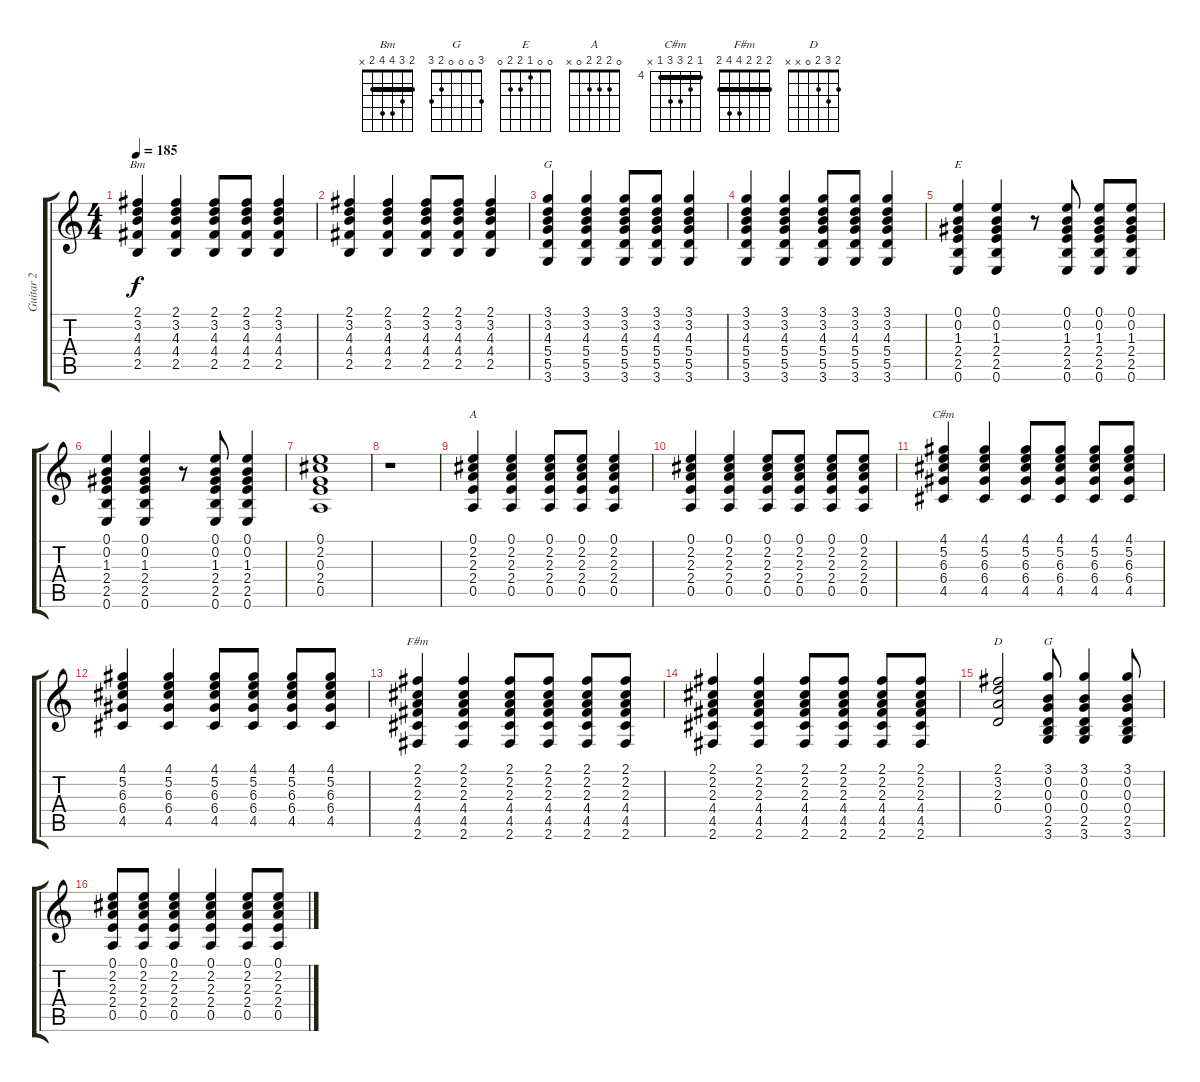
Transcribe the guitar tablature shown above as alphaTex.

\track ("Guitar 2" "Guitar 2") {instrument acousticguitarsteel}
\staff {score tabs}
\tuning (E4 B3 G3 D3 A2 E2) {hide}
\chord ("Bm" 2 3 4 4 2 x) {barre 2}
\chord ("G" 3 3 4 5 5 3) {barre 3}
\chord ("E" 0 0 1 2 2 0)
\chord ("A" 0 2 2 2 0 x)
\chord ("C#m" 4 5 6 6 4 x) {firstfret 4 barre 4}
\chord ("F#m" 2 2 2 4 4 2) {barre 2}
\chord ("D" 2 3 2 0 x x)
\chord ("G" 3 0 0 0 2 3)
\ts (4 4)
\tempo 185
\clef g2
\ks c
(2.1 3.2 4.3 4.4 2.5).4{ch "Bm" dy f instrument acousticguitarsteel} (2.1 3.2 4.3 4.4 2.5).4 (2.1 3.2 4.3 4.4 2.5).8 (2.1 3.2 4.3 4.4 2.5).8 (2.1 3.2 4.3 4.4 2.5).4 |
(2.1 3.2 4.3 4.4 2.5).4 (2.1 3.2 4.3 4.4 2.5).4 (2.1 3.2 4.3 4.4 2.5).8 (2.1 3.2 4.3 4.4 2.5).8 (2.1 3.2 4.3 4.4 2.5).4 |
(3.1 3.2 4.3 5.4 5.5 3.6).4{ch "G"} (3.1 3.2 4.3 5.4 5.5 3.6).4 (3.1 3.2 4.3 5.4 5.5 3.6).8 (3.1 3.2 4.3 5.4 5.5 3.6).8 (3.1 3.2 4.3 5.4 5.5 3.6).4 |
(3.1 3.2 4.3 5.4 5.5 3.6).4 (3.1 3.2 4.3 5.4 5.5 3.6).4 (3.1 3.2 4.3 5.4 5.5 3.6).8 (3.1 3.2 4.3 5.4 5.5 3.6).8 (3.1 3.2 4.3 5.4 5.5 3.6).4 |
(0.1 0.2 1.3 2.4 2.5 0.6).4{ch "E"} (0.1 0.2 1.3 2.4 2.5 0.6).4 r.8 (0.1 0.2 1.3 2.4 2.5 0.6).8 (0.1 0.2 1.3 2.4 2.5 0.6).8 (0.1 0.2 1.3 2.4 2.5 0.6).8 |
(0.1 0.2 1.3 2.4 2.5 0.6).4 (0.1 0.2 1.3 2.4 2.5 0.6).4 r.8 (0.1 0.2 1.3 2.4 2.5 0.6).8 (0.1 0.2 1.3 2.4 2.5 0.6).4 |
(0.1 2.2 0.3 2.4 0.5).1 |
r.1 |
(0.1 2.2 2.3 2.4 0.5).4{ch "A"} (0.1 2.2 2.3 2.4 0.5).4 (0.1 2.2 2.3 2.4 0.5).8 (0.1 2.2 2.3 2.4 0.5).8 (0.1 2.2 2.3 2.4 0.5).4 |
(0.1 2.2 2.3 2.4 0.5).4 (0.1 2.2 2.3 2.4 0.5).4 (0.1 2.2 2.3 2.4 0.5).8 (0.1 2.2 2.3 2.4 0.5).8 (0.1 2.2 2.3 2.4 0.5).8 (0.1 2.2 2.3 2.4 0.5).8 |
(4.1 5.2 6.3 6.4 4.5).4{ch "C#m"} (4.1 5.2 6.3 6.4 4.5).4 (4.1 5.2 6.3 6.4 4.5).8 (4.1 5.2 6.3 6.4 4.5).8 (4.1 5.2 6.3 6.4 4.5).8 (4.1 5.2 6.3 6.4 4.5).8 |
(4.1 5.2 6.3 6.4 4.5).4 (4.1 5.2 6.3 6.4 4.5).4 (4.1 5.2 6.3 6.4 4.5).8 (4.1 5.2 6.3 6.4 4.5).8 (4.1 5.2 6.3 6.4 4.5).8 (4.1 5.2 6.3 6.4 4.5).8 |
(2.1 2.2 2.3 4.4 4.5 2.6).4{ch "F#m"} (2.1 2.2 2.3 4.4 4.5 2.6).4 (2.1 2.2 2.3 4.4 4.5 2.6).8 (2.1 2.2 2.3 4.4 4.5 2.6).8 (2.1 2.2 2.3 4.4 4.5 2.6).8 (2.1 2.2 2.3 4.4 4.5 2.6).8 |
(2.1 2.2 2.3 4.4 4.5 2.6).4 (2.1 2.2 2.3 4.4 4.5 2.6).4 (2.1 2.2 2.3 4.4 4.5 2.6).8 (2.1 2.2 2.3 4.4 4.5 2.6).8 (2.1 2.2 2.3 4.4 4.5 2.6).8 (2.1 2.2 2.3 4.4 4.5 2.6).8 |
(2.1 3.2 2.3 0.4).2{ch "D"} (3.1 0.2 0.3 0.4 2.5 3.6).8{ch "G"} (3.1 0.2 0.3 0.4 2.5 3.6).4 (3.1 0.2 0.3 0.4 2.5 3.6).8 |
(0.1 2.2 2.3 2.4 0.5).8 (0.1 2.2 2.3 2.4 0.5).8 (0.1 2.2 2.3 2.4 0.5).4 (0.1 2.2 2.3 2.4 0.5).4 (0.1 2.2 2.3 2.4 0.5).8 (0.1 2.2 2.3 2.4 0.5).8
